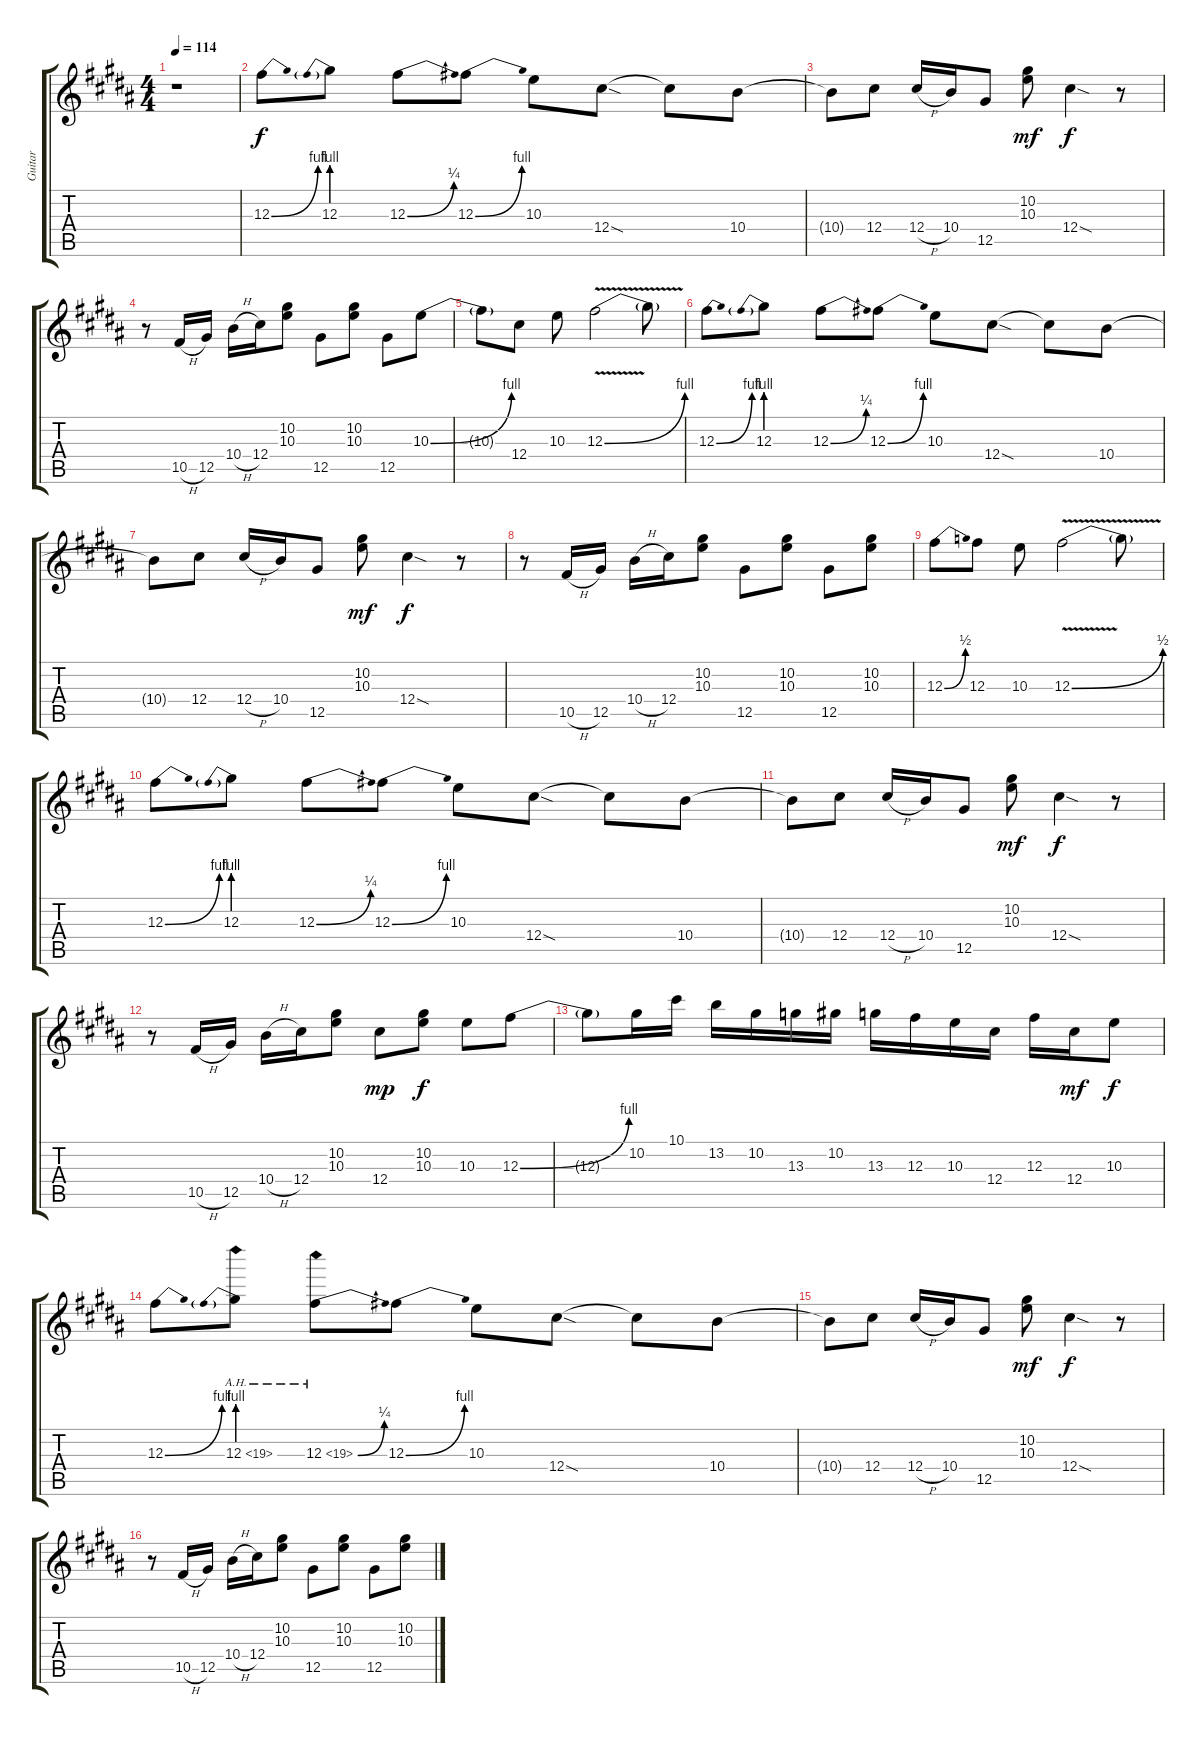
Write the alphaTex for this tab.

\track ("Guitar" "Guitar") {instrument distortionguitar}
\staff {score tabs}
\tuning (Eb4 Bb3 Gb3 Db3 Ab2 Eb2) {hide}
\ts (4 4)
\tempo 114
\clef g2
\ks g#minor
r.1{dy f instrument distortionguitar} |
12.3{be (bend 0 0 60 4)}.8 12.3{be (prebend 0 4 60 4)}.8 12.3{be (bend 0 0 60 1)}.8 12.3{be (bend 0 0 60 4)}.8 10.3.8 12.4{sod}.8 12.4{t}.8 10.4.8 |
10.4{t}.8 12.4.8 12.4{h}.16 10.4.16 12.5.8 (10.2 10.3).8{dy mf} 12.4{sod}.4{dy f} r.8 |
r.8 10.5{h}.16 12.5.16 10.4{h}.16 12.4.16 (10.2 10.3).8 12.5.8 (10.2 10.3).8 12.5.8 10.3{be (bend 0 0 60 4)}.8 |
10.3{t}.8 12.4.8 10.3.8 12.3{be (bend 0 0 60 4) v}.2 12.3{t}.8 |
12.3{be (bend 0 0 60 4)}.8 12.3{be (prebend 0 4 60 4)}.8 12.3{be (bend 0 0 60 1)}.8 12.3{be (bend 0 0 60 4)}.8 10.3.8 12.4{sod}.8 12.4{t}.8 10.4.8 |
10.4{t}.8 12.4.8 12.4{h}.16 10.4.16 12.5.8 (10.2 10.3).8{dy mf} 12.4{sod}.4{dy f} r.8 |
r.8 10.5{h}.16 12.5.16 10.4{h}.16 12.4.16 (10.2 10.3).8 12.5.8 (10.2 10.3).8 12.5.8 (10.2 10.3).8 |
12.3{be (bend 0 0 60 2)}.8 12.3.8 10.3.8 12.3{be (bend 0 0 60 2) v}.2 12.3{t}.8 |
12.3{be (bend 0 0 60 4)}.8 12.3{be (prebend 0 4 60 4)}.8 12.3{be (bend 0 0 60 1)}.8 12.3{be (bend 0 0 60 4)}.8 10.3.8 12.4{sod}.8 12.4{t}.8 10.4.8 |
10.4{t}.8 12.4.8 12.4{h}.16 10.4.16 12.5.8 (10.2 10.3).8{dy mf} 12.4{sod}.4{dy f} r.8 |
r.8 10.5{h}.16 12.5.16 10.4{h}.16 12.4.16 (10.2 10.3).8 12.4.8{dy mp} (10.2 10.3).8{dy f} 10.3.8 12.3{be (bend 0 0 60 4)}.8 |
12.3{t}.8 10.2.16 10.1.16 13.2.16 10.2.16 13.3.16 10.2.16 13.3.16 12.3.16 10.3.16 12.4.16 12.3.16 12.4.16{dy mf} 10.3.8{dy f} |
12.3{be (bend 0 0 60 4)}.8 12.3{be (prebend 0 4 60 4) ah 7}.8 12.3{be (bend 0 0 60 1) ah 7}.8 12.3{be (bend 0 0 60 4)}.8 10.3.8 12.4{sod}.8 12.4{t}.8 10.4.8 |
10.4{t}.8 12.4.8 12.4{h}.16 10.4.16 12.5.8 (10.2 10.3).8{dy mf} 12.4{sod}.4{dy f} r.8 |
r.8 10.5{h}.16 12.5.16 10.4{h}.16 12.4.16 (10.2 10.3).8 12.5.8 (10.2 10.3).8 12.5.8 (10.2 10.3).8
